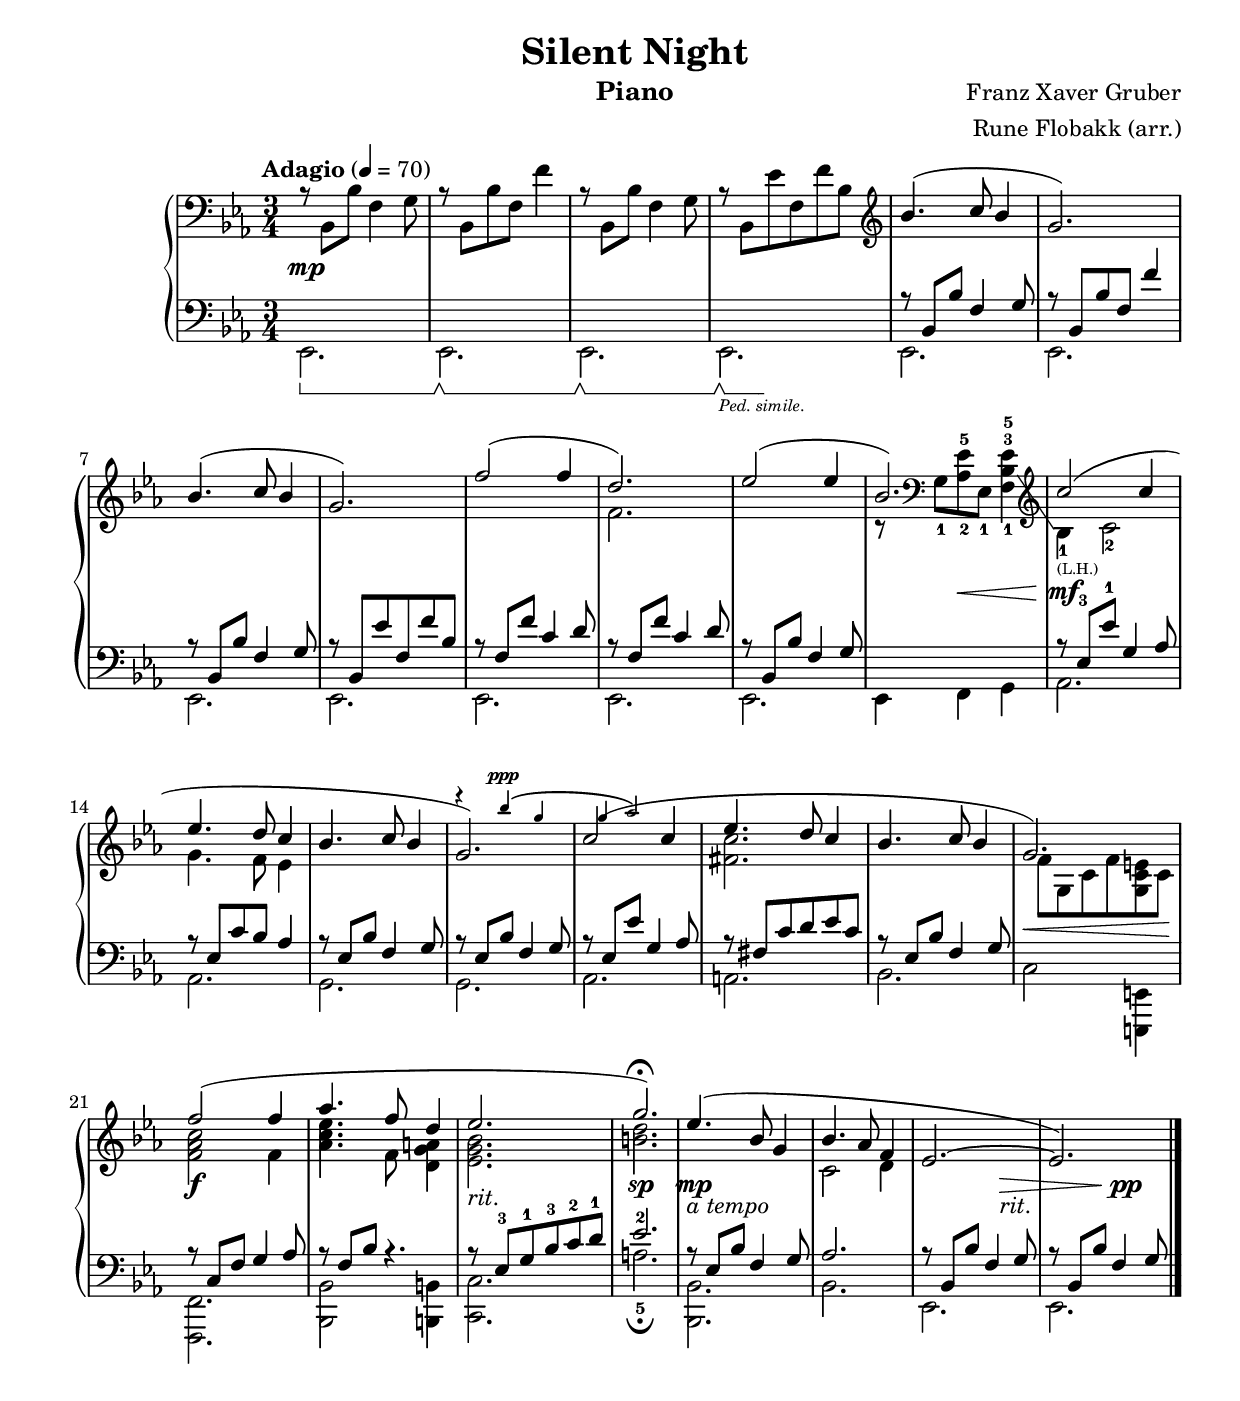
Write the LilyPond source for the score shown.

\version "2.22.1"
\paper {
    left-margin = 15\mm
    bottom-margin = 20\mm
    system-system-spacing =
        #'((basic-distance . 17)
           (minimum-distance . 8)
           (padding . 1)
           (stretchability . 60))
}

rit = \markup { \italic "rit." }

atempo = "a tempo"

pedSimile = \markup { \fontsize #-3 \italic "Ped. simile." }

rightHand = \markup { \italic \fontsize#-2 "m.d." }
leftHand = \markup { \italic \fontsize#-2 "m.s." }


\header {
    title = "Silent Night"
    composer = "Franz Xaver Gruber"
    arranger = "Rune Flobakk (arr.)"
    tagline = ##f
    instrument = "Piano"
}


signature = {
    \key ees \major
    \time 3/4
}

melody = {
    bes4.( c8 bes4  g2.)
    bes4.( c8 bes4  g2.)
    f'2(      f4    d2.)
    ees2(     ees4  bes2.)

    \repeat unfold 2 {
        c2(      c4    ees4.  d8 c4
        bes4. c8 bes4  g2.)
    }

    f'2(f4       aes4.  f8  d4
    ees2.        g^\fermata)

    ees4.( bes8 g4 bes4.    aes8 f4
    ees2.~2.)
}

bellResponse = {
    r4 bes4\(^\ppp g g aes2\)
}

bass = {
    \repeat unfold 11 { ees2. }
    ees4 f g

    aes2.  aes      g   g
    aes    a        bes c2 <e, e,>4

    <f f,>2.    <bes bes,>2  <b b,>4 <c c,>2.  a'-5_\fermata
    <bes,, bes'>   bes'  ees,    ees
}

arpeggioBase = { r8 bes,  bes' f4 g8 }

arpeggioAccomp = {
    \arpeggioBase
    r8 bes,  bes' f  f'4
    r8 bes,, bes' f4 g8
    r  bes,  ees' f,  f' bes,
}

pedal = {
    \set pedalSustainStyle = #'bracket
    s2.\sustainOn s2.\sustainOff\sustainOn s2.\sustainOff\sustainOn

    \once \override PianoPedalBracket.edge-height = #'(1.0 . 0.0)
    s4\sustainOff\sustainOn_\pedSimile
}


\score {
    \new PianoStaff <<
    	\new Staff = "right hand" {
            \tempo "Adagio" 4 = 70
    	    \clef bass
            \signature

            s2.*4
            \clef treble

            <<
                \new Voice \relative bes' {
                    \voiceOne \melody
                }
                \new Voice \relative bes' {
                    \voiceTwo {
                        s2.*5 f2. s2.
                        r8 \clef bass g,-1 <aes-2 ees'-5> ees-1 <bes'-3 ees-5 f,-1>4\glissando
                        \clef treble
                            bes4-1_\markup { \fontsize #-3.5 "(L.H.)" }
                            c2-2 g'4. f8 ees4 s2.
                    }
                    \voiceThree \magnifyMusic 0.67 \relative bes'' \bellResponse
                    \voiceTwo {
                        <c' fis,>2. s2. f,8 g, c f <e c g> c
                        <f aes c>2 f4 <aes c ees>4. f8 <d g a>4
                        <ees g bes>2. <b' d>
                        s2. c,2 d4
                    }
                }
            >>
            \bar "|."
    	}

        \new Dynamics {
            s2.*11\mp s4 s2\<
            s2.*7\!\mf s2.\<
            s2.*2\!\f s2._\rit s2.\sp
            s2.*2\mp_\atempo s2 s4_\rit\>
            s2 s8\!\pp
        }

    	\new Staff = "left hand" {
            \clef bass
    	    \signature
            <<
                \relative {
                    \change Staff = "right hand" \stemDown \arpeggioAccomp
                    \change Staff = "left hand" \stemUp
                    \arpeggioAccomp
                    \transpose ees bes \relative { \arpeggioBase \arpeggioBase }
                    \arpeggioBase
                    s2.
                    r8 ees-3 ees'-1 g,4 aes8 r8 ees c' bes aes4
                    \repeat unfold 2 { r8 ees bes' f4  g8 }
                    r8 ees ees' g,4 aes8 r8 fis c' d ees c
                    r8 ees, bes' f4  g8 s2.
                    r8 c, f g4 aes8 r8 f bes r4.
                    r8 ees,-3 g-1 bes-3 c-2 d-1 ees2.-2
                    r8 ees, bes' f4  g8
                    aes2.
                    \arpeggioBase \arpeggioBase
                }
                \\
                \relative ees, \bass
            >>
        }

        \new Dynamics \pedal
    >>

	\layout {}
	\midi {}
}
